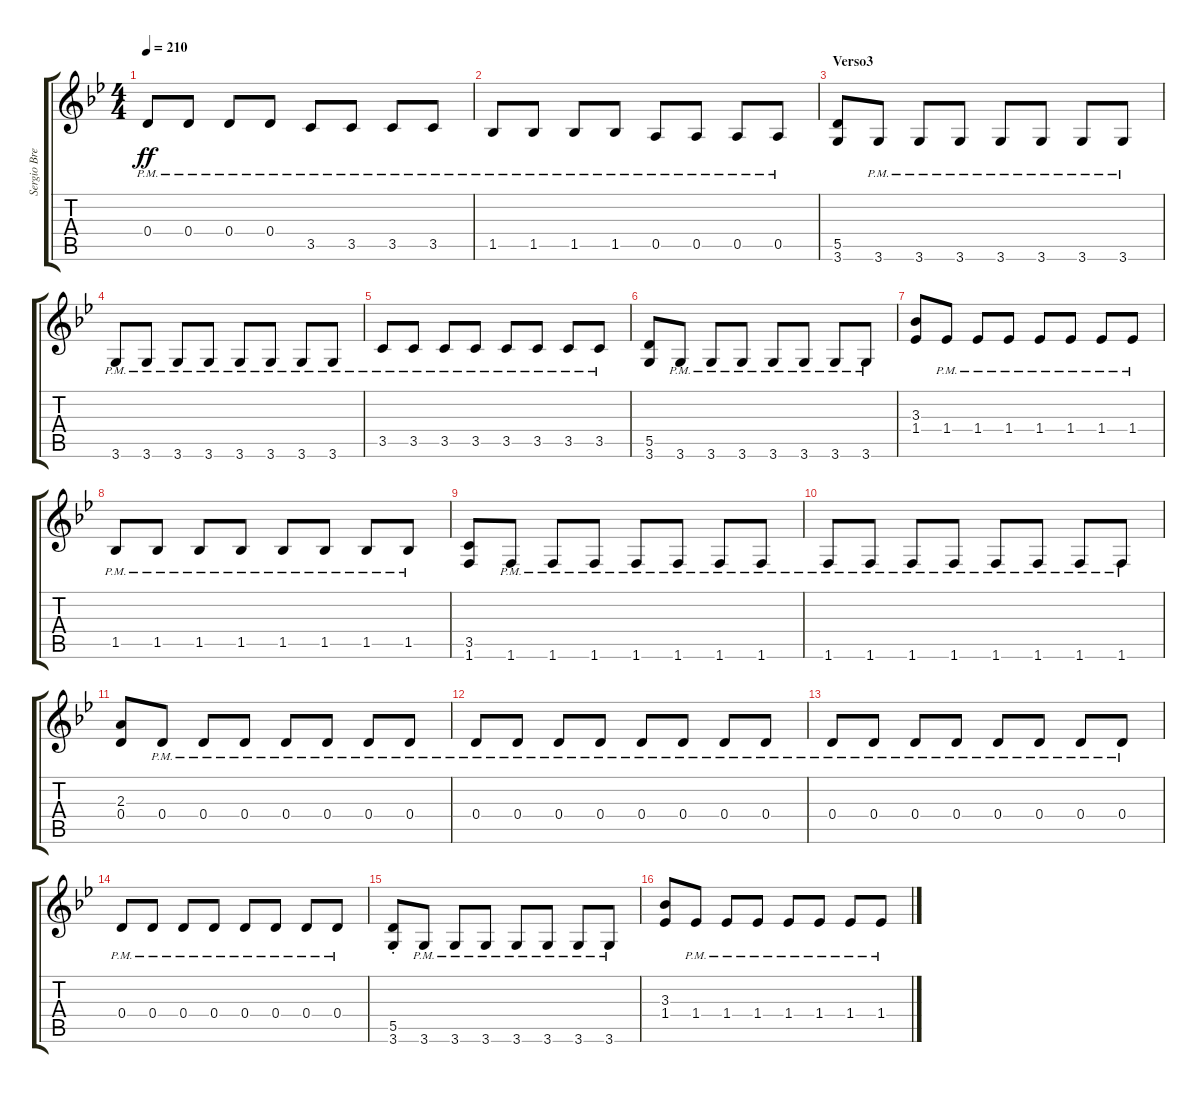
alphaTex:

\track ("Sergio Bredichevsky" "Sergio Bre") {instrument overdrivenguitar}
\staff {score tabs}
\tuning (E4 B3 G3 D3 A2 E2) {hide}
\ts (4 4)
\tempo 210
\clef g2
\ks gminor
0.4{pm}.8{dy ff} 0.4{pm}.8 0.4{pm}.8 0.4{pm}.8 3.5{pm}.8 3.5{pm}.8 3.5{pm}.8 3.5{pm}.8 |
1.5{pm}.8 1.5{pm}.8 1.5{pm}.8 1.5{pm}.8 0.5{pm}.8 0.5{pm}.8 0.5{pm}.8 0.5{pm}.8 |
\section ("" "Verso3")
(5.5 3.6).8 3.6{pm}.8 3.6{pm}.8 3.6{pm}.8 3.6{pm}.8 3.6{pm}.8 3.6{pm}.8 3.6{pm}.8 |
3.6{pm}.8 3.6{pm}.8 3.6{pm}.8 3.6{pm}.8 3.6{pm}.8 3.6{pm}.8 3.6{pm}.8 3.6{pm}.8 |
3.5{pm}.8 3.5{pm}.8 3.5{pm}.8 3.5{pm}.8 3.5{pm}.8 3.5{pm}.8 3.5{pm}.8 3.5{pm}.8 |
(5.5 3.6).8 3.6{pm}.8 3.6{pm}.8 3.6{pm}.8 3.6{pm}.8 3.6{pm}.8 3.6{pm}.8 3.6{pm}.8 |
(3.3 1.4).8 1.4{pm}.8 1.4{pm}.8 1.4{pm}.8 1.4{pm}.8 1.4{pm}.8 1.4{pm}.8 1.4{pm}.8 |
1.5{pm}.8 1.5{pm}.8 1.5{pm}.8 1.5{pm}.8 1.5{pm}.8 1.5{pm}.8 1.5{pm}.8 1.5{pm}.8 |
(3.5 1.6).8 1.6{pm}.8 1.6{pm}.8 1.6{pm}.8 1.6{pm}.8 1.6{pm}.8 1.6{pm}.8 1.6{pm}.8 |
1.6{pm}.8 1.6{pm}.8 1.6{pm}.8 1.6{pm}.8 1.6{pm}.8 1.6{pm}.8 1.6{pm}.8 1.6{pm}.8 |
(2.3 0.4).8 0.4{pm}.8 0.4{pm}.8 0.4{pm}.8 0.4{pm}.8 0.4{pm}.8 0.4{pm}.8 0.4{pm}.8 |
0.4{pm}.8 0.4{pm}.8 0.4{pm}.8 0.4{pm}.8 0.4{pm}.8 0.4{pm}.8 0.4{pm}.8 0.4{pm}.8 |
0.4{pm}.8 0.4{pm}.8 0.4{pm}.8 0.4{pm}.8 0.4{pm}.8 0.4{pm}.8 0.4{pm}.8 0.4{pm}.8 |
0.4{pm}.8 0.4{pm}.8 0.4{pm}.8 0.4{pm}.8 0.4{pm}.8 0.4{pm}.8 0.4{pm}.8 0.4{pm}.8 |
(5.5{st} 3.6).8 3.6{pm}.8 3.6{pm}.8 3.6{pm}.8 3.6{pm}.8 3.6{pm}.8 3.6{pm}.8 3.6{pm}.8 |
(3.3 1.4).8 1.4{pm}.8 1.4{pm}.8 1.4{pm}.8 1.4{pm}.8 1.4{pm}.8 1.4{pm}.8 1.4{pm}.8
